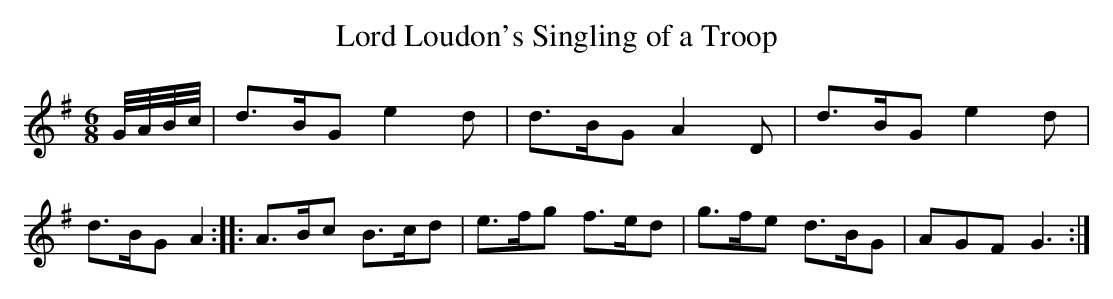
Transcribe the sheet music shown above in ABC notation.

X:1
T: Lord Loudon's Singling of a Troop
M: 6/8
L: 1/8
K: G
G//A//B//c// |\
d>BG e2d | d>BG A2D | d>BG e2d | d>BG A2 ::\
A>Bc B>cd | e>fg f>ed | g>fe d>BG | AGF G3 :|
